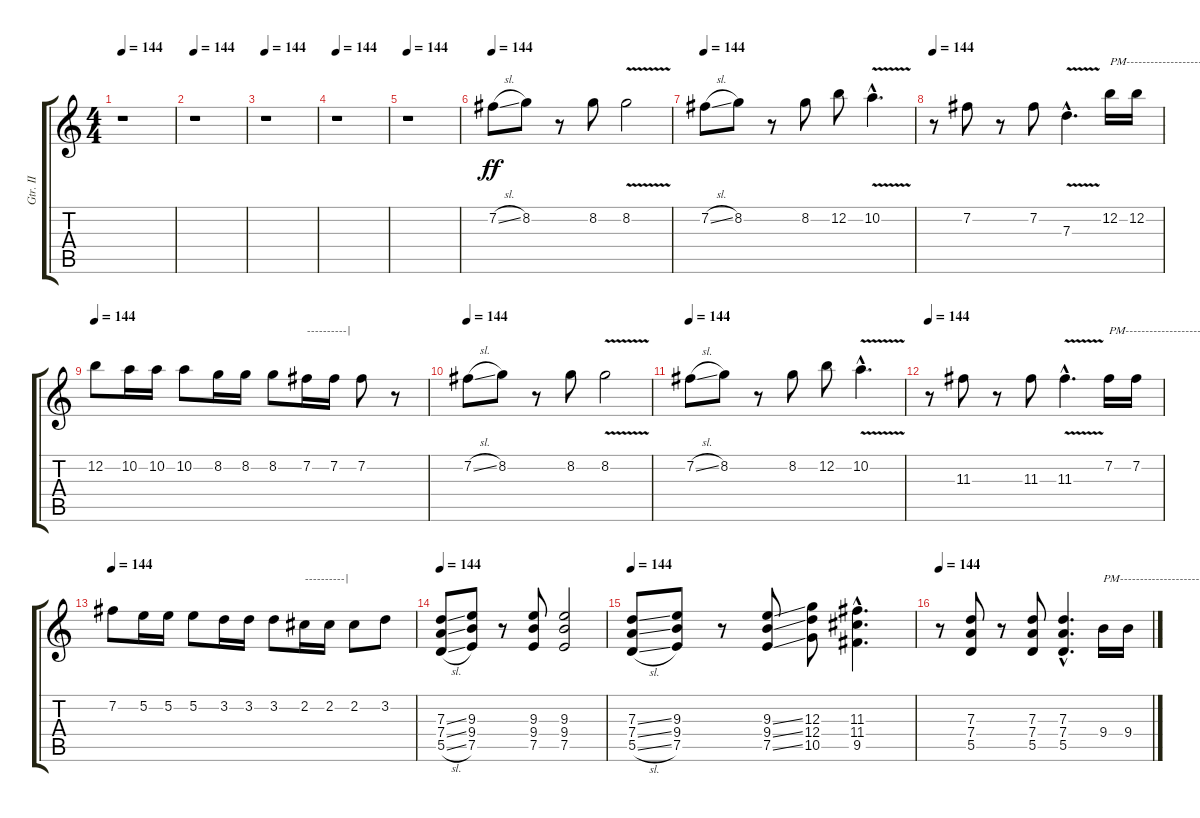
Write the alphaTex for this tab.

\track ("Gtr. II" "Gtr. II") {instrument distortionguitar}
\staff {score tabs}
\tuning (E4 B3 G3 D3 A2 E2) {hide}
\ts (4 4)
\tempo 144
\clef g2
\ks c
r.1{dy ff} |
\tempo 144
r.1 |
\tempo 144
r.1 |
\tempo 144
r.1 |
\tempo 144
r.1 |
\tempo 144
7.2{sl}.8 8.2.8 r.8 8.2.8 8.2{v}.2 |
\tempo 144
7.2{sl}.8 8.2.8 r.8 8.2.8 12.2.8 10.2{v hac}.4{d} |
\tempo 144
r.8 7.2.8 r.8 7.2.8 7.3{v hac}.4{d} 12.2.16{txt "PM------------------------------------------------" instrument overdrivenguitar} 12.2.16 |
\tempo 144
12.2.8 10.2.16 10.2.16 10.2.8 8.2.16 8.2.16 8.2.8 7.2.16{txt "----------|"} 7.2.16 7.2.8 r.8{instrument distortionguitar} |
\tempo 144
7.2{sl}.8 8.2.8 r.8 8.2.8 8.2{v}.2 |
\tempo 144
7.2{sl}.8 8.2.8 r.8 8.2.8 12.2.8 10.2{v hac}.4{d} |
\tempo 144
r.8 11.3.8 r.8 11.3.8 11.3{v hac}.4{d} 7.2.16{txt "PM------------------------------------------------" instrument overdrivenguitar} 7.2.16 |
\tempo 144
7.2.8 5.2.16 5.2.16 5.2.8 3.2.16 3.2.16 3.2.8 2.2.16{txt "----------|"} 2.2.16 2.2.8 3.2.8{instrument distortionguitar} |
\tempo 144
(7.3{ss} 7.4{ss} 5.5{sl}).8 (9.3 9.4 7.5).8 r.8 (9.3 9.4 7.5).8 (9.3 9.4 7.5).2 |
\tempo 144
(7.3{ss} 7.4{ss} 5.5{sl}).8 (9.3 9.4 7.5).8 r.8 (9.3{ss} 9.4{ss} 7.5{ss}).8 (12.3 12.4 10.5).8 (11.3{hac} 11.4{hac} 9.5{hac}).4{d} |
\tempo 144
r.8 (7.3 7.4 5.5).8 r.8 (7.3 7.4 5.5).8 (7.3{hac} 7.4{hac} 5.5{hac}).4{d} 9.4.16{txt "PM------------------------------------------------" instrument overdrivenguitar} 9.4.16
